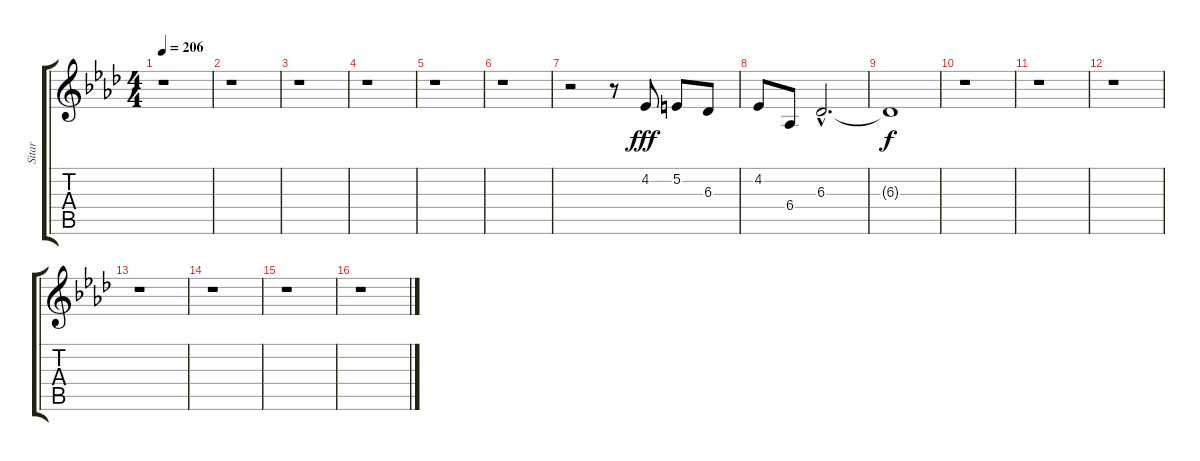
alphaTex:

\track ("Sitar" "Sitar") {instrument sitar}
\staff {score tabs}
\tuning (E4 B3 G3 D3 A2 E2) {hide}
\ts (4 4)
\tempo 206
\clef g2
\ks ab
r.1{dy f} |
r.1 |
r.1 |
r.1 |
r.1 |
r.1 |
r.2 r.8 4.2.8{dy fff} 5.2.8 6.3.8 |
4.2.8 6.4.8 6.3{hac}.2{d} |
6.3{t}.1{dy f} |
r.1 |
r.1 |
r.1 |
r.1 |
r.1 |
r.1 |
r.1
